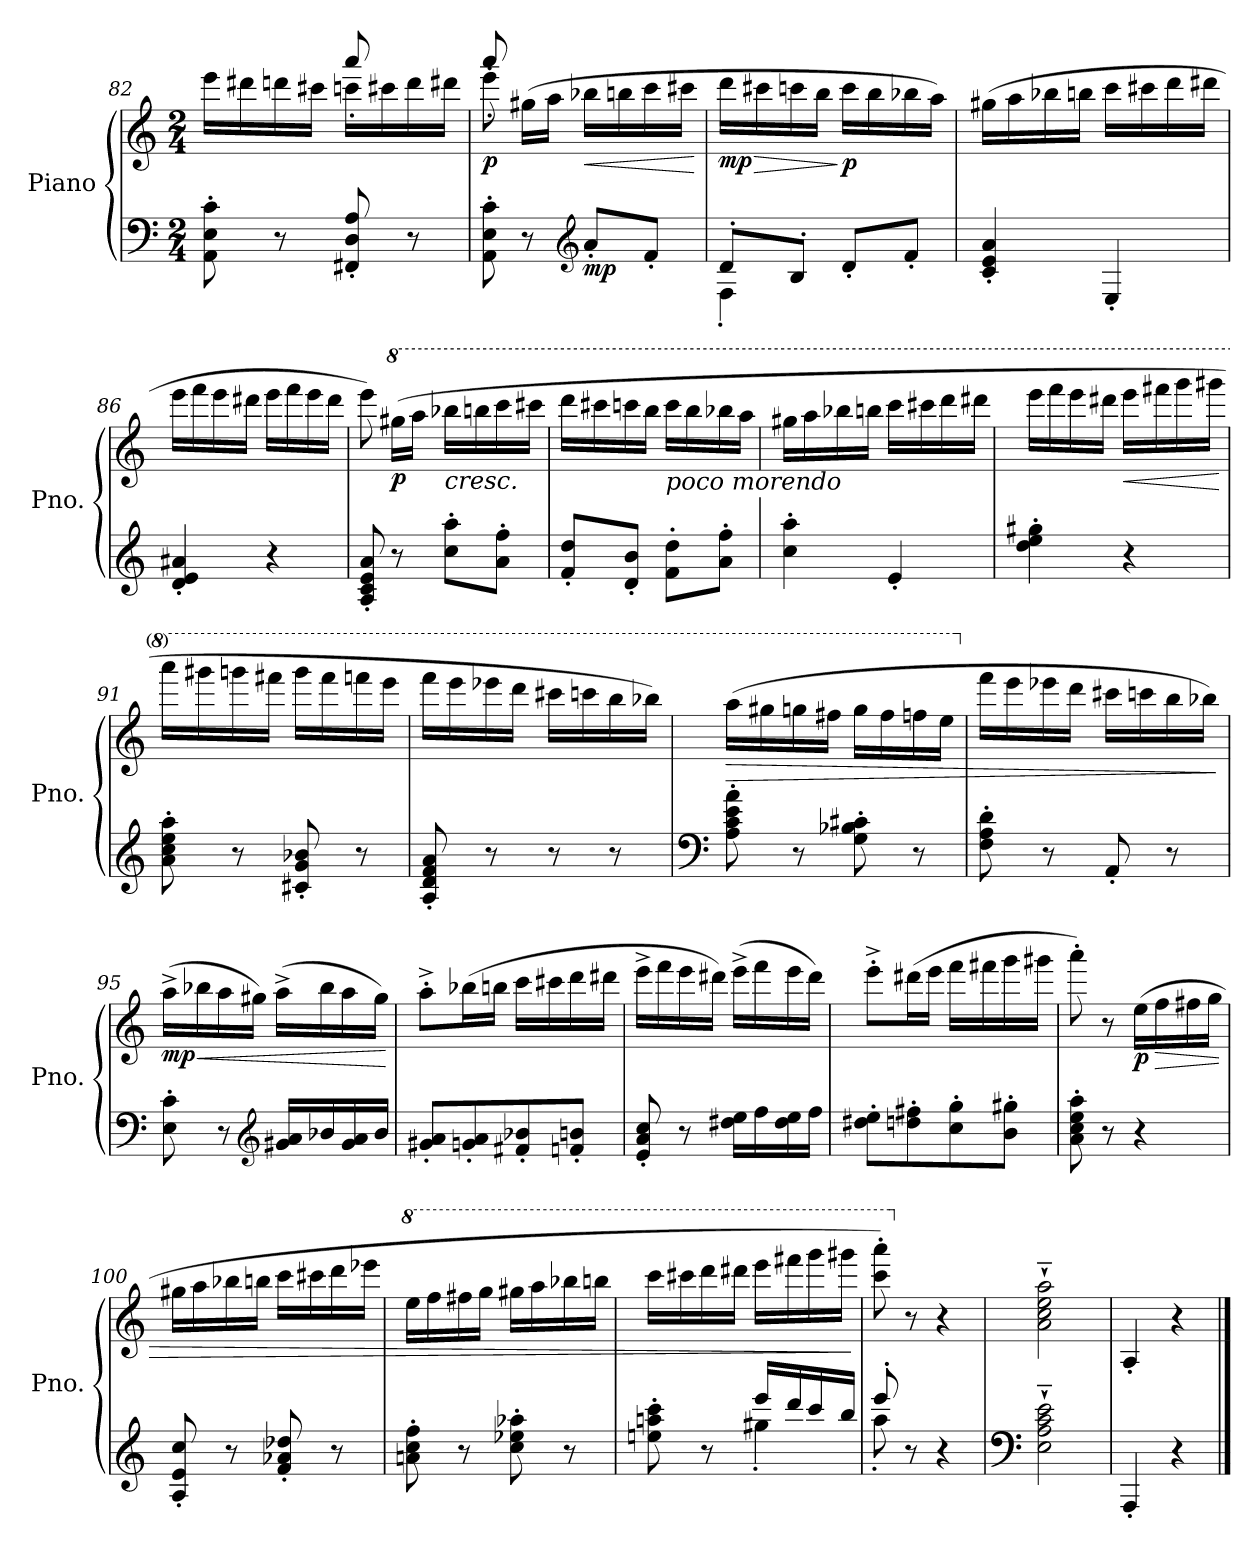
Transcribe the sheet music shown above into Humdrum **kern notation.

**kern	**kern	**dynam
*part1	*part1	*part1
*staff2	*staff1	*staff1/2
*I"Piano	*	*
*I'Pno.	*	*
!!LO:LB:g=z
*clefF4	*clefG2	*
*k[]	*k[]	*
*M2/4	*M2/4	*
=82	=82	=82
*	*^	*
8AA\' 8E\' 8c\'	16eee\LL	4ryy	.
.	16ddd#X\	.	.
8r	16dddn\	.	.
.	16ccc#X\JJ	.	.
8FF#X/' 8D/' 8A/'	16cccn\LL	8aaa'/	.
.	16ccc#X\	.	.
8r	16ddd\	8ryy	.
.	16ddd#X\JJ	.	.
=83	=83	=83	=83
!	!	!	!LO:DY:b
8AA\' 8E\' 8c\'	8eee'\	8aaa'/	p
8r	(>16gg#X\LL	4.ryy	.
.	16aa\JJ	.	.
*clefG2	*	*	*
!	!	!	!LO:HP:b
!	!	!	!LO:DY:n=1:b=2
8a'/L	16bb-X\LL	.	< mp
.	16bbn\	.	.
8f'/J	16ccc\	.	.
.	16ccc#X\JJ	.	.
*	*v	*v	*
.	.	[
=84	=84	=84
*^	*	*
!	!	!	!LO:HP:b
!	!	!	!LO:DY:n=1:b
8d'/L	4F'\	16ddd\LL	> mp
.	.	16ccc#X\	.
8B'/J	.	16cccn\	.
.	.	16bb\JJ	.
!	!	!	!LO:DY:n=2:b
8d'/L	4ryy	16ccc\LL	] p
.	.	16bb\	.
8f'/J	.	16bb-X\	.
.	.	16aa\JJ)	.
*v	*v	*	*
=85	=85	=85
4c/' 4e/' 4a/'	(>16gg#X\LL	.
.	16aa\	.
.	16bb-X\	.
.	16bbn\JJ	.
4E'/	16ccc\LL	.
.	16ccc#X\	.
.	16ddd\	.
.	16ddd#X\JJ	.
!!LO:LB:g=z
=86	=86	=86
4d/' 4e/' 4a#X/'	16eee\LL	.
.	16fff\	.
.	16eee\	.
.	16ddd#X\JJ	.
4r	16eee\LL	.
.	16fff\	.
.	16eee\	.
.	16ddd#\JJ	.
=87	=87	=87
8A/' 8c/' 8e/' 8a/'	8eee\)	.
*	*8va	*
!	!	!LO:DY:b
8r	(>16ggg#X\LL	p
.	16aaa\JJ	.
!	!	!LO:HP:b
8cc\' 8aa\'L	16bbb-X\LL	<
.	16bbbn\	.
8a\' 8ff\'J	16cccc\	.
.	16cccc#X\JJ	.
=88	=88	=88
8f/' 8dd/'L	16dddd\LL	.
.	16cccc#X\	.
8d/' 8b/'J	16ccccn\	.
.	16bbb\JJ	.
!	!LO:TX:b:i:t=poco morendo	!
8f\' 8dd\'L	16cccc\LL	.
.	16bbb\	.
8a\' 8ff\'J	16bbb-X\	.
.	16aaa\JJ	.
=89	=89	=89
4cc\' 4aa\'	16ggg#X\LL	.
.	16aaa\	.
.	16bbb-X\	.
.	16bbbn\JJ	.
4e'/	16cccc\LL	.
.	16cccc#X\	.
.	16dddd\	.
.	16dddd#X\JJ	.
!!LO:LB:g=z
=90	=90	=90
4dd\' 4ee\' 4gg#X\'	16eeee\LL	.
.	16ffff\	.
.	16eeee\	.
.	16dddd#X\JJ	.
!	!	!LO:HP:b
4r	16eeee\LL	<
.	16ffff#X\	.
.	16gggg\	.
.	16gggg#X\JJ	.
.	.	[ [
=91	=91	=91
!	!	!LO:DY:b=2
!	!	!LO:DY:n=1:b
8a\' 8cc\' 8ee\' 8aa\'	16aaaa\LL	mp mf
.	16gggg#X\	.
8r	16ggggn\	.
.	16ffff#X\JJ	.
8c#X/' 8g/' 8b-X/'	16gggg\LL	.
.	16ffff#\	.
8r	16ffffn\	.
.	16eeee\JJ	.
=92	=92	=92
8A/' 8d/' 8f/' 8a/'	16ffff\LL	.
.	16eeee\	.
8r	16eeee-X\	.
.	16dddd\JJ	.
8r	16cccc#X\LL	.
.	16ccccn\	.
8r	16bbb\	.
.	16bbb-X\JJ)	.
=93	=93	=93
*clefF4	*	*
!	!	!LO:HP:b
8A\' 8c\' 8e\' 8a\'	(>16aaa\LL	>
.	16ggg#X\	.
8r	16gggn\	.
.	16fff#X\JJ	.
8G\' 8B-X\' 8c#X\'	16ggg\LL	.
.	16fff#\	.
8r	16fffn\	.
.	16eee\JJ	.
!!LO:LB:g=z
=94	=94	=94
*	*X8va	*
8F\' 8A\' 8d\'	16fff\LL	.
.	16eee\	.
8r	16eee-X\	.
.	16ddd\JJ	.
8AA'/	16ccc#X\LL	.
.	16cccn\	.
8r	16bb\	.
.	16bb-X\JJ)	.
.	.	]
=95	=95	=95
!	!	!LO:DY:b
8E\' 8c\'	(>16aa^\LL	mp
!	!	!LO:HP:b
.	16bb-X\	<
8r	16aa\	.
.	16gg#X\JJ)	.
*clefG2	*	*
16g#X/ 16a/LL	(>16aa^\LL	.
16b-X/	16bb-\	.
16g#/ 16a/	16aa\	.
16b-/JJ	16gg#\JJ)	.
.	.	[
=96	=96	=96
8g#X/' 8a/'L	8aa^'\L	.
8gn/' 8a/'	(>16bb-X\L	.
.	16bbn\JJ	.
8f#X/' 8b-X/'	16ccc\LL	.
.	16ccc#X\	.
8fn/' 8bn/'J	16ddd\	.
.	16ddd#X\JJ	.
=97	=97	=97
8e/' 8a/' 8cc/'	16eee^\LL	.
.	16fff\	.
8r	16eee\	.
.	16ddd#X\JJ)	.
16dd#X\ 16ee\LL	(>16eee^\LL	.
16ff\	16fff\	.
16dd#\ 16ee\	16eee\	.
16ff\JJ	16ddd#\JJ)	.
!!LO:PB:g=z
=98	=98	=98
8dd#X\' 8ee\'L	8eee^'\L	.
8ddn\' 8ff#X\'	(>16ddd#X\L	.
.	16eee\JJ	.
8cc\' 8gg\'	16fff\LL	.
.	16fff#X\	.
8b\' 8gg#X\'J	16ggg\	.
.	16ggg#X\JJ	.
=99	=99	=99
8a\' 8cc\' 8ee\' 8aa\'	8aaa'\)	.
8r	8r	.
!	!	!LO:DY:b
4r	(>16ee\LL	p
!	!	!LO:HP:b
.	16ff\	>
.	16ff#X\	.
.	16gg\JJ	.
=100	=100	=100
8A/' 8e/' 8cc/'	16gg#X\LL	.
.	16aa\	.
8r	16bb-X\	.
.	16bbn\JJ	.
8f/' 8a-X/' 8dd-X/'	16ccc\LL	.
.	16ccc#X\	.
8r	16ddd\	.
.	16eee-X\JJ	.
=101	=101	=101
*	*8va	*
8an\' 8cc\' 8ff\'	16eee\LL	.
.	16fff\	.
8r	16fff#X\	.
.	16ggg\JJ	.
8cc\' 8ee-X\' 8aa-X\'	16ggg#X\LL	.
.	16aaa\	.
8r	16bbb-X\	.
.	16bbbn\JJ	.
!!LO:LB:g=z
=102	=102	=102
*^	*	*
8een\' 8aan\' 8ccc\'	4ryy	16cccc\LL	.
.	.	16cccc#X\	.
8r	.	16dddd\	.
.	.	16dddd#X\JJ	.
16eee/LL	4gg#X'\	16eeee\LL	.
16ddd/	.	16ffff#X\	.
16ccc/	.	16gggg\	.
16bb/JJ	.	16gggg#X\JJ	.
*v	*v	*	*
.	.	]
=103	=103	=103
*^	*	*
8eee'/	8aa'\	8cccc\' 8aaaa\')	.
*	*	*X8va	*
8r	4.ryy	8r	.
4r	.	4r	.
*v	*v	*	*
=104	=104	=104
*clefF4	*	*
2E\~` 2A\~` 2c\~` 2e\~`	2a\~` 2cc\~` 2ee\~` 2aa\~`	.
=105	=105	=105
4AAA'/	4A'/	.
4r	4r	.
==	==	==
*-	*-	*-
